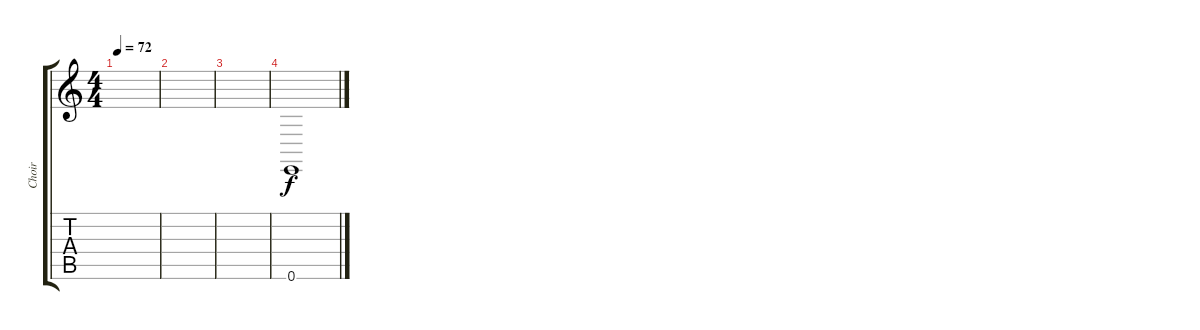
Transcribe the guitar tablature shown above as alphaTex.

\track ("Choir" "Choir") {instrument choiraahs}
\staff {score tabs}
\tuning (E4 B3 G3 D3 A2 E2) {hide}
\ts (4 4)
\tempo 72
\clef g2
\ks c
|
|
|
0.6.1
